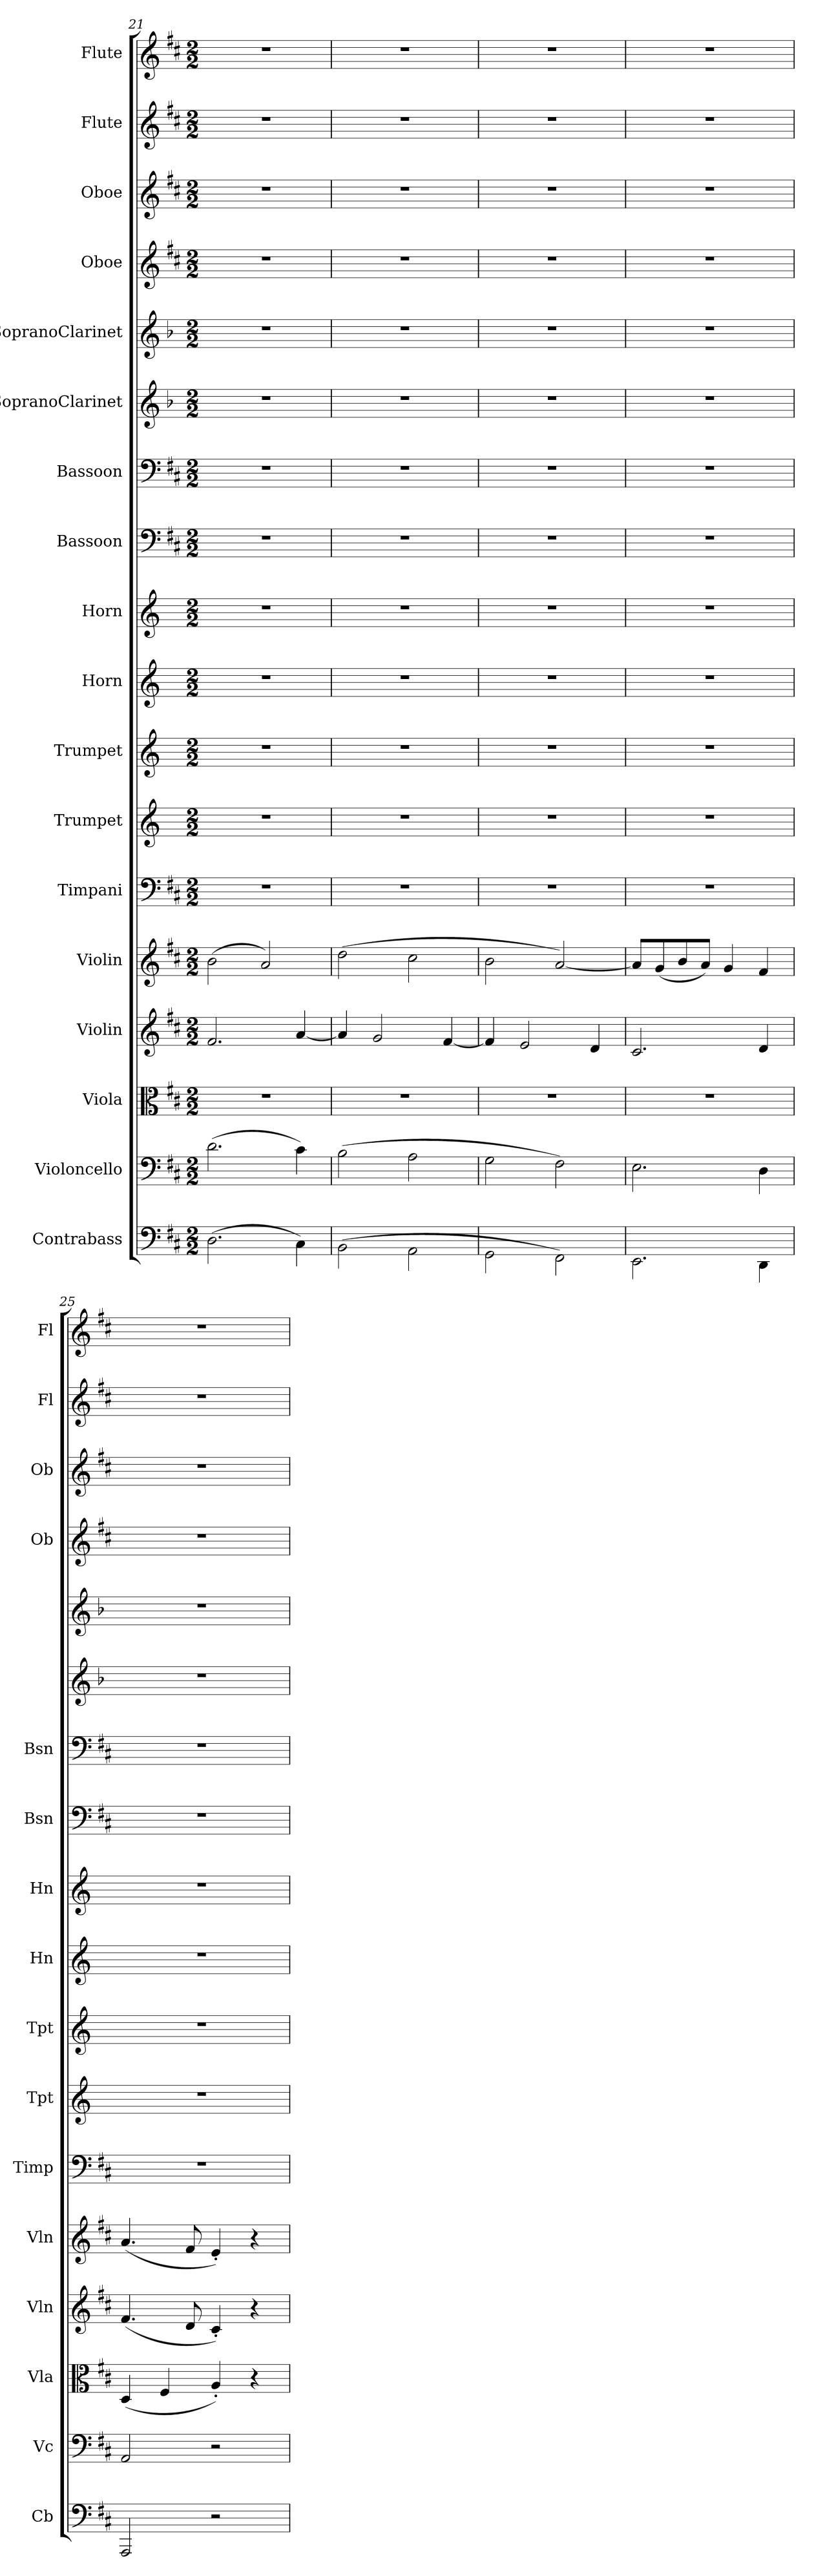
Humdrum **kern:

**kern	**kern	**kern	**kern	**kern	**kern	**kern	**kern	**kern	**kern	**kern	**kern	**kern	**kern	**kern	**kern	**kern	**kern
*part18	*part17	*part16	*part15	*part14	*part13	*part12	*part11	*part10	*part9	*part8	*part7	*part6	*part5	*part4	*part3	*part2	*part1
*staff18	*staff17	*staff16	*staff15	*staff14	*staff13	*staff12	*staff11	*staff10	*staff9	*staff8	*staff7	*staff6	*staff5	*staff4	*staff3	*staff2	*staff1
*I"Contrabass	*I"Violoncello	*I"Viola	*I"Violin	*I"Violin	*I"Timpani	*I"Trumpet	*I"Trumpet	*I"Horn	*I"Horn	*I"Bassoon	*I"Bassoon	*I"SopranoClarinet	*I"SopranoClarinet	*I"Oboe	*I"Oboe	*I"Flute	*I"Flute
*I'Cb	*I'Vc	*I'Vla	*I'Vln	*I'Vln	*I'Timp	*I'Tpt	*I'Tpt	*I'Hn	*I'Hn	*I'Bsn	*I'Bsn	*	*	*I'Ob	*I'Ob	*I'Fl	*I'Fl
*clefF4	*clefF4	*clefC3	*clefG2	*clefG2	*clefF4	*clefG2	*clefG2	*clefG2	*clefG2	*clefF4	*clefF4	*clefG2	*clefG2	*clefG2	*clefG2	*clefG2	*clefG2
*k[f#c#]	*k[f#c#]	*k[f#c#]	*k[f#c#]	*k[f#c#]	*k[f#c#]	*k[]	*k[]	*k[]	*k[]	*k[f#c#]	*k[f#c#]	*k[b-]	*k[b-]	*k[f#c#]	*k[f#c#]	*k[f#c#]	*k[f#c#]
*M2/2	*M2/2	*M2/2	*M2/2	*M2/2	*M2/2	*M2/2	*M2/2	*M2/2	*M2/2	*M2/2	*M2/2	*M2/2	*M2/2	*M2/2	*M2/2	*M2/2	*M2/2
=21	=21	=21	=21	=21	=21	=21	=21	=21	=21	=21	=21	=21	=21	=21	=21	=21	=21
(2.D\	(2.d\	1r	2.f#/	(2b\	1r	1r	1r	1r	1r	1r	1r	1r	1r	1r	1r	1r	1r
.	.	.	.	2a/)	.	.	.	.	.	.	.	.	.	.	.	.	.
4C#\)	4c#\)	.	[4a/	.	.	.	.	.	.	.	.	.	.	.	.	.	.
=22	=22	=22	=22	=22	=22	=22	=22	=22	=22	=22	=22	=22	=22	=22	=22	=22	=22
(2BB\	(2B\	1r	4a/]	(2dd\	1r	1r	1r	1r	1r	1r	1r	1r	1r	1r	1r	1r	1r
.	.	.	2g/	.	.	.	.	.	.	.	.	.	.	.	.	.	.
2AA\	2A\	.	.	2cc#\	.	.	.	.	.	.	.	.	.	.	.	.	.
.	.	.	[4f#/	.	.	.	.	.	.	.	.	.	.	.	.	.	.
=23	=23	=23	=23	=23	=23	=23	=23	=23	=23	=23	=23	=23	=23	=23	=23	=23	=23
2GG\	2G\	1r	4f#/]	2b\	1r	1r	1r	1r	1r	1r	1r	1r	1r	1r	1r	1r	1r
.	.	.	2e/	.	.	.	.	.	.	.	.	.	.	.	.	.	.
2FF#\)	2F#\)	.	.	[2a/)	.	.	.	.	.	.	.	.	.	.	.	.	.
.	.	.	4d/	.	.	.	.	.	.	.	.	.	.	.	.	.	.
=24	=24	=24	=24	=24	=24	=24	=24	=24	=24	=24	=24	=24	=24	=24	=24	=24	=24
2.EE\	2.E\	1r	2.c#/	8a/L]	1r	1r	1r	1r	1r	1r	1r	1r	1r	1r	1r	1r	1r
.	.	.	.	(8g/	.	.	.	.	.	.	.	.	.	.	.	.	.
.	.	.	.	8b/	.	.	.	.	.	.	.	.	.	.	.	.	.
.	.	.	.	8a/J)	.	.	.	.	.	.	.	.	.	.	.	.	.
.	.	.	.	4g/	.	.	.	.	.	.	.	.	.	.	.	.	.
4DD\	4D\	.	4d/	4f#/	.	.	.	.	.	.	.	.	.	.	.	.	.
=25	=25	=25	=25	=25	=25	=25	=25	=25	=25	=25	=25	=25	=25	=25	=25	=25	=25
2AAA/	2AA/	(4D/	(4.f#/	(4.a/	1r	1r	1r	1r	1r	1r	1r	1r	1r	1r	1r	1r	1r
.	.	4F#/	.	.	.	.	.	.	.	.	.	.	.	.	.	.	.
.	.	.	8d/	8f#/	.	.	.	.	.	.	.	.	.	.	.	.	.
2r	2r	4A'/)	4c#'/)	4e'/)	.	.	.	.	.	.	.	.	.	.	.	.	.
.	.	4r	4r	4r	.	.	.	.	.	.	.	.	.	.	.	.	.
=	=	=	=	=	=	=	=	=	=	=	=	=	=	=	=	=	=
*-	*-	*-	*-	*-	*-	*-	*-	*-	*-	*-	*-	*-	*-	*-	*-	*-	*-
